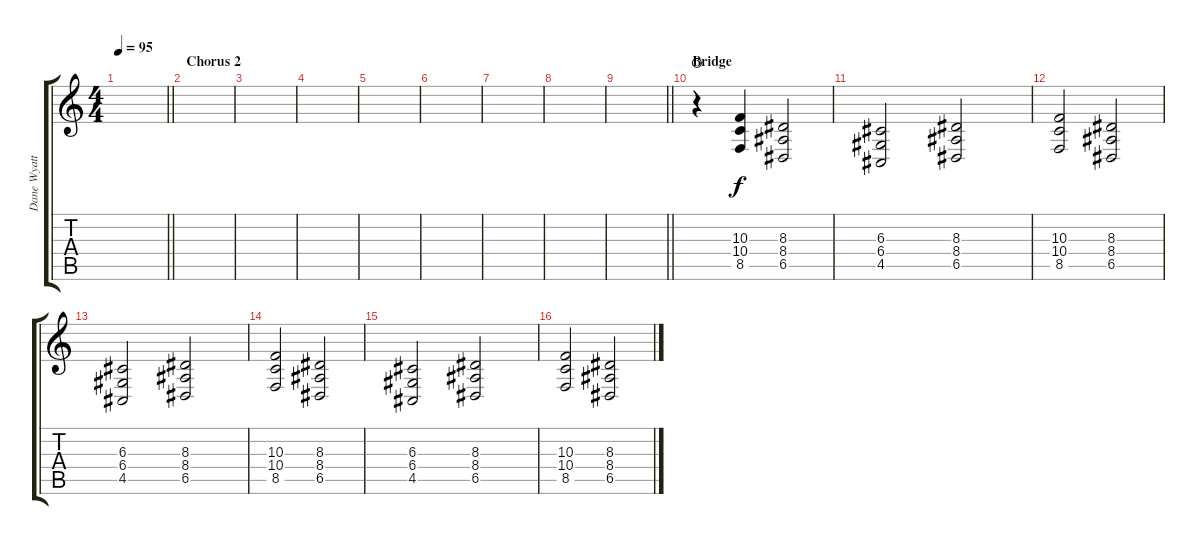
\track ("Dane Wyatt" "Dane Wyatt") {instrument electricpiano2 bank 255}
\staff {score tabs}
\tuning (E4 B3 G3 D3 A2 E2) {hide}
\ts (4 4)
\tempo 95
\clef g2
\barLineRight lightlight
\ks c
|
\section ("" "Chorus 2")
|
|
|
|
|
|
|
\barLineRight lightlight
|
\section ("" "Bridge")
r.4{waho} (10.3 10.4 8.5).4 (8.3 8.4 6.5).2 |
(6.3 6.4 4.5).2 (8.3 8.4 6.5).2 |
(10.3 10.4 8.5).2 (8.3 8.4 6.5).2 |
(6.3 6.4 4.5).2 (8.3 8.4 6.5).2 |
(10.3 10.4 8.5).2 (8.3 8.4 6.5).2 |
(6.3 6.4 4.5).2 (8.3 8.4 6.5).2 |
(10.3 10.4 8.5).2 (8.3 8.4 6.5).2
